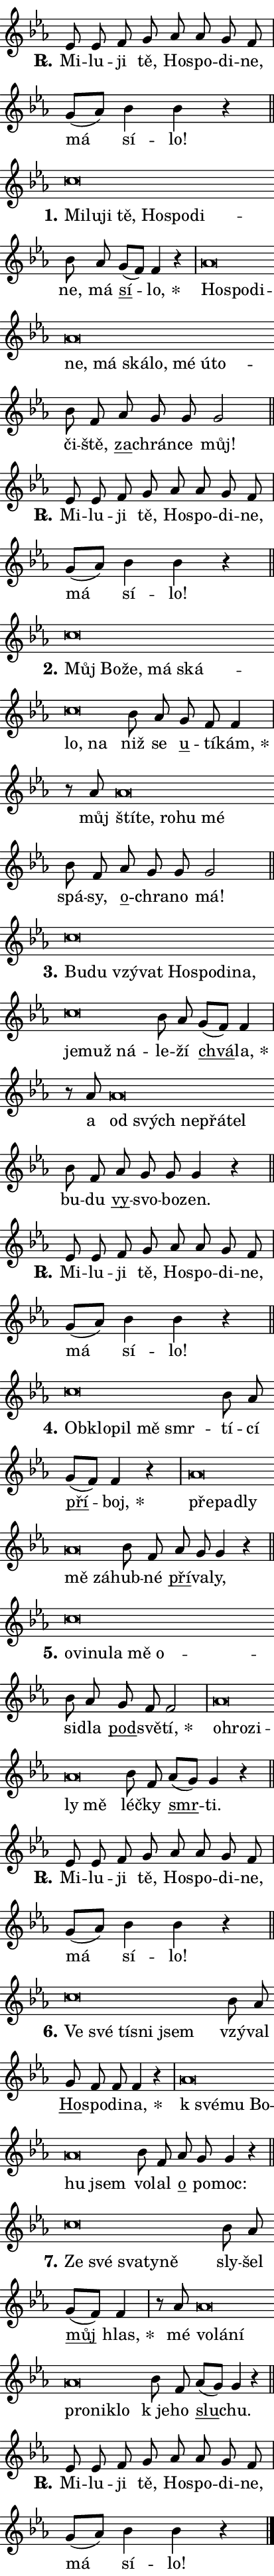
\version "2.24.0"
\header { tagline = "" }
\paper {
  indent = 0\cm
  top-margin = 0\cm
  right-margin = 0\cm
  bottom-margin = 0\cm
  left-margin = 0\cm
  paper-width = 7\cm
  page-breaking = #ly:one-page-breaking
  system-system-spacing.basic-distance = #11
  score-system-spacing.basic-distance = #11
  ragged-last = ##f
}


%% Author: Thomas Morley
%% https://lists.gnu.org/archive/html/lilypond-user/2020-05/msg00002.html
#(define (line-position grob)
"Returns position of @var[grob} in current system:
   @code{'start}, if at first time-step
   @code{'end}, if at last time-step
   @code{'middle} otherwise
"
  (let* ((col (ly:item-get-column grob))
         (ln (ly:grob-object col 'left-neighbor))
         (rn (ly:grob-object col 'right-neighbor))
         (col-to-check-left (if (ly:grob? ln) ln col))
         (col-to-check-right (if (ly:grob? rn) rn col))
         (break-dir-left
           (and
             (ly:grob-property col-to-check-left 'non-musical #f)
             (ly:item-break-dir col-to-check-left)))
         (break-dir-right
           (and
             (ly:grob-property col-to-check-right 'non-musical #f)
             (ly:item-break-dir col-to-check-right))))
        (cond ((eqv? 1 break-dir-left) 'start)
              ((eqv? -1 break-dir-right) 'end)
              (else 'middle))))

#(define (tranparent-at-line-position vctor)
  (lambda (grob)
  "Relying on @code{line-position} select the relevant enry from @var{vctor}.
Used to determine transparency,"
    (case (line-position grob)
      ((end) (not (vector-ref vctor 0)))
      ((middle) (not (vector-ref vctor 1)))
      ((start) (not (vector-ref vctor 2))))))

noteHeadBreakVisibility =
#(define-music-function (break-visibility)(vector?)
"Makes @code{NoteHead}s transparent relying on @var{break-visibility}"
#{
  \override NoteHead.transparent =
    #(tranparent-at-line-position break-visibility)
#})

#(define delete-ledgers-for-transparent-note-heads
  (lambda (grob)
    "Reads whether a @code{NoteHead} is transparent.
If so this @code{NoteHead} is removed from @code{'note-heads} from
@var{grob}, which is supposed to be @code{LedgerLineSpanner}.
As a result ledgers are not printed for this @code{NoteHead}"
    (let* ((nhds-array (ly:grob-object grob 'note-heads))
           (nhds-list
             (if (ly:grob-array? nhds-array)
                 (ly:grob-array->list nhds-array)
                 '()))
           ;; Relies on the transparent-property being done before
           ;; Staff.LedgerLineSpanner.after-line-breaking is executed.
           ;; This is fragile ...
           (to-keep
             (remove
               (lambda (nhd)
                 (ly:grob-property nhd 'transparent #f))
               nhds-list)))
      ;; TODO find a better method to iterate over grob-arrays, similiar
      ;; to filter/remove etc for lists
      ;; For now rebuilt from scratch
      (set! (ly:grob-object grob 'note-heads)  '())
      (for-each
        (lambda (nhd)
          (ly:pointer-group-interface::add-grob grob 'note-heads nhd))
        to-keep))))

hideNotes = {
  \noteHeadBreakVisibility #begin-of-line-visible
}
unHideNotes = {
  \noteHeadBreakVisibility #all-visible
}

% work-around for resetting accidentals
% https://lilypond.org/doc/v2.23/Documentation/notation/displaying-rhythms#unmetered-music
cadenzaMeasure = {
  \cadenzaOff
  \partial 1024 s1024
  \cadenzaOn
}

#(define-markup-command (accent layout props text) (markup?)
  "Underline accented syllable"
  (interpret-markup layout props
    #{\markup \override #'(offset . 4.3) \underline { #text }#}))

responsum = \markup \concat {
  "R" \hspace #-1.05 \path #0.1 #'((moveto 0 0.07) (lineto 0.9 0.8)) \hspace #0.05 "."
}

\layout {
    \context {
        \Staff
        \remove "Time_signature_engraver"
        \override LedgerLineSpanner.after-line-breaking = #delete-ledgers-for-transparent-note-heads
    }
    \context {
        \Voice {
            \override NoteHead.output-attributes = #'((class . "notehead"))
            \override Hairpin.height = #0.55
        }
    }
    \context {
        \Lyrics {
            \override StanzaNumber.output-attributes = #'((class . "stanzanumber"))
            \override LyricSpace.minimum-distance = #0.9
            \override LyricText.font-name = #"TeX Gyre Schola"
            \override LyricText.font-size = 1
            \override StanzaNumber.font-name = #"TeX Gyre Schola Bold"
            \override StanzaNumber.font-size = 1
        }
    }
}

% magnetic-lyrics.ily
%
%   written by
%     Jean Abou Samra <jean@abou-samra.fr>
%     Werner Lemberg <wl@gnu.org>
%
%   adapted by
%     Jiri Hon <jiri.hon@gmail.com>
%
% Version 2022-Apr-15

% https://www.mail-archive.com/lilypond-user@gnu.org/msg149350.html

#(define (Left_hyphen_pointer_engraver context)
   "Collect syllable-hyphen-syllable occurrences in lyrics and store
them in properties.  This engraver only looks to the left.  For
example, if the lyrics input is @code{foo -- bar}, it does the
following.

@itemize @bullet
@item
Set the @code{text} property of the @code{LyricHyphen} grob between
@q{foo} and @q{bar} to @code{foo}.

@item
Set the @code{left-hyphen} property of the @code{LyricText} grob with
text @q{foo} to the @code{LyricHyphen} grob between @q{foo} and
@q{bar}.
@end itemize

Use this auxiliary engraver in combination with the
@code{lyric-@/text::@/apply-@/magnetic-@/offset!} hook."
   (let ((hyphen #f)
         (text #f))
     (make-engraver
      (acknowledgers
       ((lyric-syllable-interface engraver grob source-engraver)
        (set! text grob)))
      (end-acknowledgers
       ((lyric-hyphen-interface engraver grob source-engraver)
        ;(when (not (grob::has-interface grob 'lyric-space-interface))
          (set! hyphen grob)));)
      ((stop-translation-timestep engraver)
       (when (and text hyphen)
         (ly:grob-set-object! text 'left-hyphen hyphen))
       (set! text #f)
       (set! hyphen #f)))))

#(define (lyric-text::apply-magnetic-offset! grob)
   "If the space between two syllables is less than the value in
property @code{LyricText@/.details@/.squash-threshold}, move the right
syllable to the left so that it gets concatenated with the left
syllable.

Use this function as a hook for
@code{LyricText@/.after-@/line-@/breaking} if the
@code{Left_@/hyphen_@/pointer_@/engraver} is active."
   (let ((hyphen (ly:grob-object grob 'left-hyphen #f)))
     (when hyphen
       (let ((left-text (ly:spanner-bound hyphen LEFT)))
         (when (grob::has-interface left-text 'lyric-syllable-interface)
           (let* ((common (ly:grob-common-refpoint grob left-text X))
                  (this-x-ext (ly:grob-extent grob common X))
                  (left-x-ext
                   (begin
                     ;; Trigger magnetism for left-text.
                     (ly:grob-property left-text 'after-line-breaking)
                     (ly:grob-extent left-text common X)))
                  ;; `delta` is the gap width between two syllables.
                  (delta (- (interval-start this-x-ext)
                            (interval-end left-x-ext)))
                  (details (ly:grob-property grob 'details))
                  (threshold (assoc-get 'squash-threshold details 0.2)))
             (when (< delta threshold)
               (let* (;; We have to manipulate the input text so that
                      ;; ligatures crossing syllable boundaries are not
                      ;; disabled.  For languages based on the Latin
                      ;; script this is essentially a beautification.
                      ;; However, for non-Western scripts it can be a
                      ;; necessity.
                      (lt (ly:grob-property left-text 'text))
                      (rt (ly:grob-property grob 'text))
                      (is-space (grob::has-interface hyphen 'lyric-space-interface))
                      (space (if is-space " " ""))
                      (space-markup (grob-interpret-markup grob " "))
                      (space-size (interval-length (ly:stencil-extent space-markup X)))
                      (extra-delta (if is-space space-size 0))
                      ;; Append new syllable.
                      (ltrt-space (if (and (string? lt) (string? rt))
                                (string-append lt space rt)
                                (make-concat-markup (list lt space rt))))
                      ;; Right-align `ltrt` to the right side.
                      (ltrt-space-markup (grob-interpret-markup
                               grob
                               (make-translate-markup
                                (cons (interval-length this-x-ext) 0)
                                (make-right-align-markup ltrt-space)))))
                 (begin
                   ;; Don't print `left-text`.
                   (ly:grob-set-property! left-text 'stencil #f)
                   ;; Set text and stencil (which holds all collected
                   ;; syllables so far) and shift it to the left.
                   (ly:grob-set-property! grob 'text ltrt-space)
                   (ly:grob-set-property! grob 'stencil ltrt-space-markup)
                   (ly:grob-translate-axis! grob (- (- delta extra-delta)) X))))))))))


#(define (lyric-hyphen::displace-bounds-first grob)
   ;; Make very sure this callback isn't triggered too early.
   (let ((left (ly:spanner-bound grob LEFT))
         (right (ly:spanner-bound grob RIGHT)))
     (ly:grob-property left 'after-line-breaking)
     (ly:grob-property right 'after-line-breaking)
     (ly:lyric-hyphen::print grob)))

squashThreshold = #0.4

\layout {
  \context {
    \Lyrics
    \consists #Left_hyphen_pointer_engraver
    \override LyricText.after-line-breaking =
      #lyric-text::apply-magnetic-offset!
    \override LyricHyphen.stencil = #lyric-hyphen::displace-bounds-first
    \override LyricText.details.squash-threshold = \squashThreshold
    \override LyricHyphen.minimum-distance = 0
    \override LyricHyphen.minimum-length = \squashThreshold
  }
}

squash = \override LyricText.details.squash-threshold = 9999
unSquash = \override LyricText.details.squash-threshold = \squashThreshold

left = \override LyricText.self-alignment-X = #LEFT
unLeft = \revert LyricText.self-alignment-X

starOffset = #(lambda (grob) 
                (let ((x_offset (ly:self-alignment-interface::aligned-on-x-parent grob)))
                  (if (= x_offset 0) 0 (+ x_offset 1.2))))

star = #(define-music-function (syllable)(string?)
"Append star separator at the end of a syllable"
#{
  \once \override LyricText.X-offset = #starOffset
  \lyricmode { \markup {
    #syllable
    \override #'((font-name . "TeX Gyre Schola Bold")) \hspace #0.2 \lower #0.65 \larger "*"
  } }
#})

starAccent = #(define-music-function (syllable)(string?)
"Append star separator at the end of a syllable and make accent"
#{
  \once \override LyricText.X-offset = #starOffset
  \lyricmode { \markup {
    \accent #syllable
    \override #'((font-name . "TeX Gyre Schola Bold")) \hspace #0.2 \lower #0.65 \larger "*"
  } }
#})

breath = #(define-music-function (syllable)(string?)
"Append breathing indicator at the end of a syllable"
#{
  \lyricmode { \markup { #syllable "+" } }
#})

optionalBreath = #(define-music-function (syllable)(string?)
"Append optional breathing indicator at the end of a syllable"
#{
  \lyricmode { \markup { #syllable "(+)" } }
#})


\score {
    <<
        \new Voice = "melody" { \cadenzaOn \key es \major \relative { es'8 es f g as as g f \cadenzaMeasure \bar "|" g[( as)] bes4 bes r \cadenzaMeasure \bar "||" \break } }
        \new Lyrics \lyricsto "melody" { \lyricmode { \set stanza = \responsum
Mi -- lu -- ji tě, Ho -- spo -- di -- ne, má sí -- lo! } }
    >>
    \layout {}
}

\score {
    <<
        \new Voice = "melody" { \cadenzaOn \key es \major \relative { c''\breve*1/16 \hideNotes \breve*1/16 \bar "" \breve*1/16 \bar "" \breve*1/16 \bar "" \breve*1/16 \bar "" \breve*1/16 \breve*1/16 \bar "" \unHideNotes bes8 as \bar "" g[( f)] f4 r \cadenzaMeasure \bar "|" as\breve*1/16 \hideNotes \breve*1/16 \bar "" \breve*1/16 \bar "" \breve*1/16 \bar "" \breve*1/16 \bar "" \breve*1/16 \bar "" \breve*1/16 \bar "" \breve*1/16 \bar "" \breve*1/16 \breve*1/16 \bar "" \unHideNotes bes8 f \bar "" as g g g2 \cadenzaMeasure \bar "||" \break } }
        \new Lyrics \lyricsto "melody" { \lyricmode { \set stanza = "1."
\left Mi -- \squash lu -- ji tě, Ho -- spo -- di -- \unLeft \unSquash ne, má \markup \accent sí -- \star lo, \left Ho -- \squash spo -- di -- ne, má ská -- lo, mé ú -- to -- \unLeft \unSquash či -- ště, \markup \accent za -- chrán -- ce můj! } }
    >>
    \layout {}
}

\score {
    <<
        \new Voice = "melody" { \cadenzaOn \key es \major \relative { es'8 es f g as as g f \cadenzaMeasure \bar "|" g[( as)] bes4 bes r \cadenzaMeasure \bar "||" \break } }
        \new Lyrics \lyricsto "melody" { \lyricmode { \set stanza = \responsum
Mi -- lu -- ji tě, Ho -- spo -- di -- ne, má sí -- lo! } }
    >>
    \layout {}
}

\score {
    <<
        \new Voice = "melody" { \cadenzaOn \key es \major \relative { c''\breve*1/16 \hideNotes \breve*1/16 \bar "" \breve*1/16 \bar "" \breve*1/16 \bar "" \breve*1/16 \bar "" \breve*1/16 \breve*1/16 \bar "" \unHideNotes bes8 as \bar "" g f f4 \cadenzaMeasure \bar "|" r8 as as\breve*1/16 \hideNotes \breve*1/16 \bar "" \breve*1/16 \bar "" \breve*1/16 \breve*1/16 \bar "" \unHideNotes bes8 f \bar "" as g g g2 \cadenzaMeasure \bar "||" \break } }
        \new Lyrics \lyricsto "melody" { \lyricmode { \set stanza = "2."
\left Můj \squash Bo -- že, má ská -- lo, na \unLeft \unSquash niž se \markup \accent u -- tí -- \star kám, můj \left ští -- \squash te, ro -- hu mé \unLeft \unSquash spá -- sy, \markup \accent o -- chra -- no má! } }
    >>
    \layout {}
}

\score {
    <<
        \new Voice = "melody" { \cadenzaOn \key es \major \relative { c''\breve*1/16 \hideNotes \breve*1/16 \bar "" \breve*1/16 \bar "" \breve*1/16 \bar "" \breve*1/16 \bar "" \breve*1/16 \bar "" \breve*1/16 \bar "" \breve*1/16 \bar "" \breve*1/16 \bar "" \breve*1/16 \breve*1/16 \bar "" \unHideNotes bes8 as \bar "" g[( f)] f4 \cadenzaMeasure \bar "|" r8 as as\breve*1/16 \hideNotes \breve*1/16 \bar "" \breve*1/16 \bar "" \breve*1/16 \breve*1/16 \bar "" \unHideNotes bes8 f \bar "" as g g g4 r \cadenzaMeasure \bar "||" \break } }
        \new Lyrics \lyricsto "melody" { \lyricmode { \set stanza = "3."
\left Bu -- \squash du vzý -- vat Ho -- spo -- di -- na, je -- muž ná -- \unLeft \unSquash le -- ží \markup \accent chvá -- \star la, a \left od \squash svých ne -- přá -- tel \unLeft \unSquash bu -- du \markup \accent vy -- svo -- bo -- zen. } }
    >>
    \layout {}
}

\score {
    <<
        \new Voice = "melody" { \cadenzaOn \key es \major \relative { es'8 es f g as as g f \cadenzaMeasure \bar "|" g[( as)] bes4 bes r \cadenzaMeasure \bar "||" \break } }
        \new Lyrics \lyricsto "melody" { \lyricmode { \set stanza = \responsum
Mi -- lu -- ji tě, Ho -- spo -- di -- ne, má sí -- lo! } }
    >>
    \layout {}
}

\score {
    <<
        \new Voice = "melody" { \cadenzaOn \key es \major \relative { c''\breve*1/16 \hideNotes \breve*1/16 \bar "" \breve*1/16 \bar "" \breve*1/16 \breve*1/16 \bar "" \unHideNotes bes8 as \bar "" g[( f)] f4 r \cadenzaMeasure \bar "|" as\breve*1/16 \hideNotes \breve*1/16 \bar "" \breve*1/16 \bar "" \breve*1/16 \breve*1/16 \bar "" \unHideNotes bes8 f \bar "" as g g4 r \cadenzaMeasure \bar "||" \break } }
        \new Lyrics \lyricsto "melody" { \lyricmode { \set stanza = "4."
\left Ob -- \squash klo -- pil mě smr -- \unLeft \unSquash tí -- cí \markup \accent pří -- \star boj, \left pře -- \squash pa -- dly mě zá -- \unLeft \unSquash hub -- né \markup \accent pří -- va -- ly, } }
    >>
    \layout {}
}

\score {
    <<
        \new Voice = "melody" { \cadenzaOn \key es \major \relative { c''\breve*1/16 \hideNotes \breve*1/16 \bar "" \breve*1/16 \bar "" \breve*1/16 \bar "" \breve*1/16 \breve*1/16 \bar "" \unHideNotes bes8 as \bar "" g f f2 \cadenzaMeasure \bar "|" as\breve*1/16 \hideNotes \breve*1/16 \bar "" \breve*1/16 \breve*1/16 \bar "" \unHideNotes bes8 f \bar "" as[( g)] g4 r \cadenzaMeasure \bar "||" \break } }
        \new Lyrics \lyricsto "melody" { \lyricmode { \set stanza = "5."
\left o -- \squash vi -- nu -- la mě o -- \unLeft \unSquash si -- dla \markup \accent pod -- svě -- \star tí, \left ohro -- \squash zi -- ly mě \unLeft \unSquash léč -- ky \markup \accent smr -- ti. } }
    >>
    \layout {}
}

\score {
    <<
        \new Voice = "melody" { \cadenzaOn \key es \major \relative { es'8 es f g as as g f \cadenzaMeasure \bar "|" g[( as)] bes4 bes r \cadenzaMeasure \bar "||" \break } }
        \new Lyrics \lyricsto "melody" { \lyricmode { \set stanza = \responsum
Mi -- lu -- ji tě, Ho -- spo -- di -- ne, má sí -- lo! } }
    >>
    \layout {}
}

\score {
    <<
        \new Voice = "melody" { \cadenzaOn \key es \major \relative { c''\breve*1/16 \hideNotes \breve*1/16 \bar "" \breve*1/16 \bar "" \breve*1/16 \breve*1/16 \bar "" \unHideNotes bes8 as \bar "" g f f f4 r \cadenzaMeasure \bar "|" as\breve*1/16 \hideNotes \breve*1/16 \bar "" \breve*1/16 \bar "" \breve*1/16 \breve*1/16 \bar "" \unHideNotes bes8 f \bar "" as g g4 r \cadenzaMeasure \bar "||" \break } }
        \new Lyrics \lyricsto "melody" { \lyricmode { \set stanza = "6."
\left Ve \squash své tí -- sni jsem \unLeft \unSquash vzý -- val \markup \accent Ho -- spo -- di -- \star na, \left "k své" -- \squash mu Bo -- hu jsem \unLeft \unSquash vo -- lal \markup \accent o po -- moc: } }
    >>
    \layout {}
}

\score {
    <<
        \new Voice = "melody" { \cadenzaOn \key es \major \relative { c''\breve*1/16 \hideNotes \breve*1/16 \bar "" \breve*1/16 \bar "" \breve*1/16 \breve*1/16 \bar "" \unHideNotes bes8 as \bar "" g[( f)] f4 \cadenzaMeasure \bar "|" r8 as as\breve*1/16 \hideNotes \breve*1/16 \bar "" \breve*1/16 \bar "" \breve*1/16 \bar "" \breve*1/16 \breve*1/16 \bar "" \unHideNotes bes8 f \bar "" as[( g)] g4 r \cadenzaMeasure \bar "||" \break } }
        \new Lyrics \lyricsto "melody" { \lyricmode { \set stanza = "7."
\left Ze \squash své sva -- ty -- ně \unLeft \unSquash sly -- šel \markup \accent můj \star hlas, mé \left vo -- \squash lá -- ní pro -- ni -- klo \unLeft \unSquash "k je" -- ho \markup \accent slu -- chu. } }
    >>
    \layout {}
}

\score {
    <<
        \new Voice = "melody" { \cadenzaOn \key es \major \relative { es'8 es f g as as g f \cadenzaMeasure \bar "|" g[( as)] bes4 bes r \cadenzaMeasure \bar "||" \break } \bar "|." }
        \new Lyrics \lyricsto "melody" { \lyricmode { \set stanza = \responsum
Mi -- lu -- ji tě, Ho -- spo -- di -- ne, má sí -- lo! } }
    >>
    \layout {}
}
